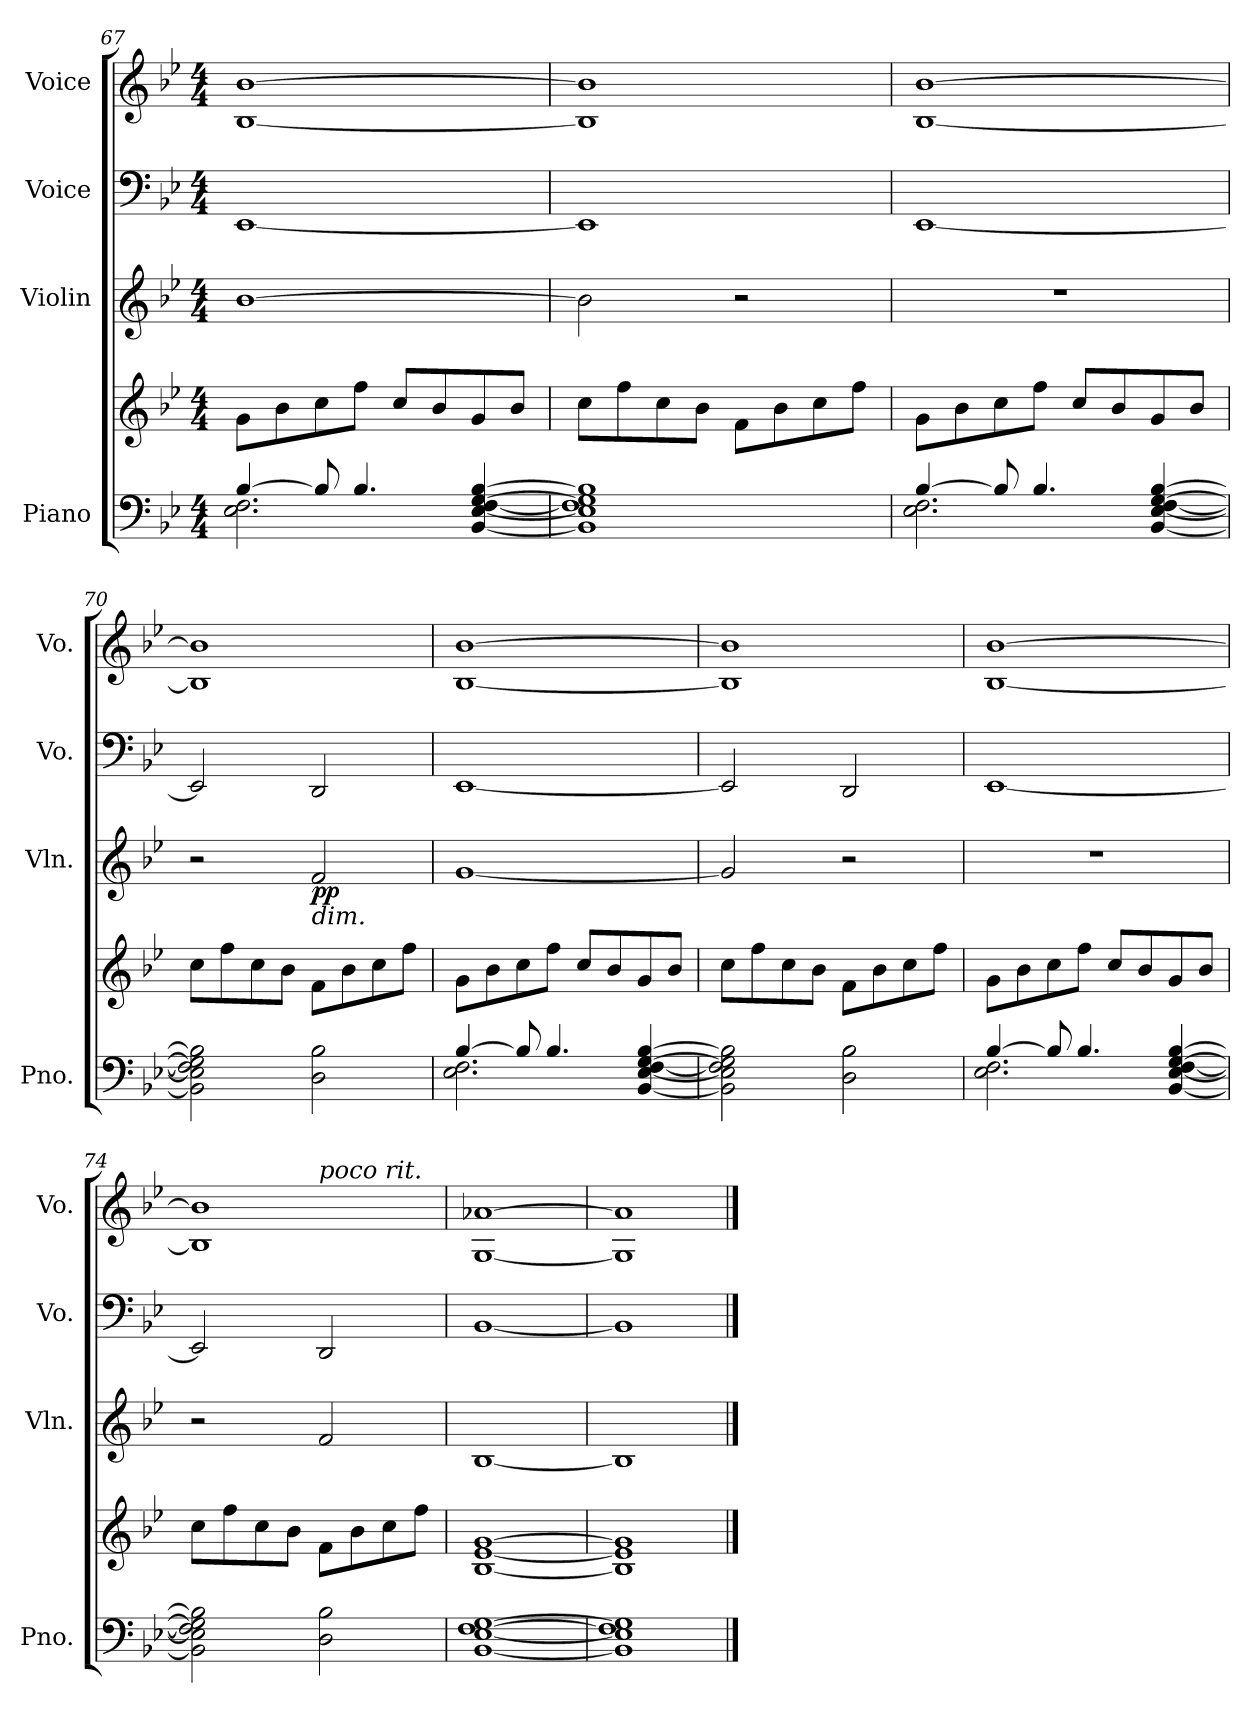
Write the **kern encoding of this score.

**kern	**kern	**kern	**dynam	**kern	**kern
*part4	*part4	*part3	*part3	*part2	*part1
*staff5	*staff4	*staff3	*staff3	*staff2	*staff1
*I"Piano	*	*I"Violin	*	*I"Voice	*I"Voice
*I'Pno.	*	*I'Vln.	*	*I'Vo.	*I'Vo.
*clefF4	*clefG2	*clefG2	*	*clefF4	*clefG2
*k[b-e-]	*k[b-e-]	*k[b-e-]	*	*k[b-e-]	*k[b-e-]
*M4/4	*M4/4	*M4/4	*	*M4/4	*M4/4
=67	=67	=67	=67	=67	=67
*^	*	*	*	*	*
[4B-/	2.E-\ 2.F\	8g\L	[1b-	.	[1EE-	[1B- [1b-
.	.	8b-\	.	.	.	.
8B-/]	.	8cc\	.	.	.	.
4.B-/	.	8ff\J	.	.	.	.
.	.	8cc/L	.	.	.	.
.	.	8b-/	.	.	.	.
[4BB-/ [4E-/ [4F/ [4G/ [4B-/	4ryy	8g/	.	.	.	.
.	.	8b-/J	.	.	.	.
*v	*v	*	*	*	*	*
=68	=68	=68	=68	=68	=68
1BB-] 1E-] 1F] 1G] 1B-]	8cc\L	2b-\]	.	1EE-]	1B-] 1b-]
.	8ff\	.	.	.	.
.	8cc\	.	.	.	.
.	8b-\J	.	.	.	.
.	8f\L	2r	.	.	.
.	8b-\	.	.	.	.
.	8cc\	.	.	.	.
.	8ff\J	.	.	.	.
=69	=69	=69	=69	=69	=69
*^	*	*	*	*	*
[4B-/	2.E-\ 2.F\	8g\L	1r	.	[1EE-	[1B- [1b-
.	.	8b-\	.	.	.	.
8B-/]	.	8cc\	.	.	.	.
4.B-/	.	8ff\J	.	.	.	.
.	.	8cc/L	.	.	.	.
.	.	8b-/	.	.	.	.
[4BB-/ [4E-/ [4F/ [4G/ [4B-/	4ryy	8g/	.	.	.	.
.	.	8b-/J	.	.	.	.
*v	*v	*	*	*	*	*
=70	=70	=70	=70	=70	=70
2BB-\] 2E-\] 2F\] 2G\] 2B-\]	8cc\L	2r	.	2EE-/]	1B-] 1b-]
.	8ff\	.	.	.	.
.	8cc\	.	.	.	.
.	8b-\J	.	.	.	.
!	!	!LO:TX:b:i:t=dim.	!	!	!
!	!	!	!LO:DY:b	!	!
2D\ 2B-\	8f\L	2f/	pp	2DD/	.
.	8b-\	.	.	.	.
.	8cc\	.	.	.	.
.	8ff\J	.	.	.	.
!!LO:PB:g=z
=71	=71	=71	=71	=71	=71
*^	*	*	*	*	*
[4B-/	2.E-\ 2.F\	8g\L	[1g	.	[1EE-	[1B- [1b-
.	.	8b-\	.	.	.	.
8B-/]	.	8cc\	.	.	.	.
4.B-/	.	8ff\J	.	.	.	.
.	.	8cc/L	.	.	.	.
.	.	8b-/	.	.	.	.
[4BB-/ [4E-/ [4F/ [4G/ [4B-/	4ryy	8g/	.	.	.	.
.	.	8b-/J	.	.	.	.
*v	*v	*	*	*	*	*
=72	=72	=72	=72	=72	=72
2BB-\] 2E-\] 2F\] 2G\] 2B-\]	8cc\L	2g/]	.	2EE-/]	1B-] 1b-]
.	8ff\	.	.	.	.
.	8cc\	.	.	.	.
.	8b-\J	.	.	.	.
2D\ 2B-\	8f\L	2r	.	2DD/	.
.	8b-\	.	.	.	.
.	8cc\	.	.	.	.
.	8ff\J	.	.	.	.
=73	=73	=73	=73	=73	=73
*^	*	*	*	*	*
[4B-/	2.E-\ 2.F\	8g\L	1r	.	[1EE-	[1B- [1b-
.	.	8b-\	.	.	.	.
8B-/]	.	8cc\	.	.	.	.
4.B-/	.	8ff\J	.	.	.	.
.	.	8cc/L	.	.	.	.
.	.	8b-/	.	.	.	.
[4BB-/ [4E-/ [4F/ [4G/ [4B-/	4ryy	8g/	.	.	.	.
.	.	8b-/J	.	.	.	.
*v	*v	*	*	*	*	*
=74	=74	=74	=74	=74	=74
*	*	*	*	*	*^
2BB-\] 2E-\] 2F\] 2G\] 2B-\]	8cc\L	2r	.	2EE-/]	1B-] 1b-]	2ryy
.	8ff\	.	.	.	.	.
.	8cc\	.	.	.	.	.
.	8b-\J	.	.	.	.	.
!	!	!	!	!	!	!LO:TX:a:i:t=poco rit.
2D\ 2B-\	8f\L	2f/	.	2DD/	.	2ryy
.	8b-\	.	.	.	.	.
.	8cc\	.	.	.	.	.
.	8ff\J	.	.	.	.	.
*	*	*	*	*	*v	*v
=75	=75	=75	=75	=75	=75
[1BB- [1E- [1F [1G	[1B- [1e- [1g	[1B-	.	[1BB-	[1G [1a-X
=76	=76	=76	=76	=76	=76
1BB-] 1E-] 1F] 1G]	1B-] 1e-] 1g]	1B-]	.	1BB-]	1G] 1a-]
==	==	==	==	==	==
*-	*-	*-	*-	*-	*-
